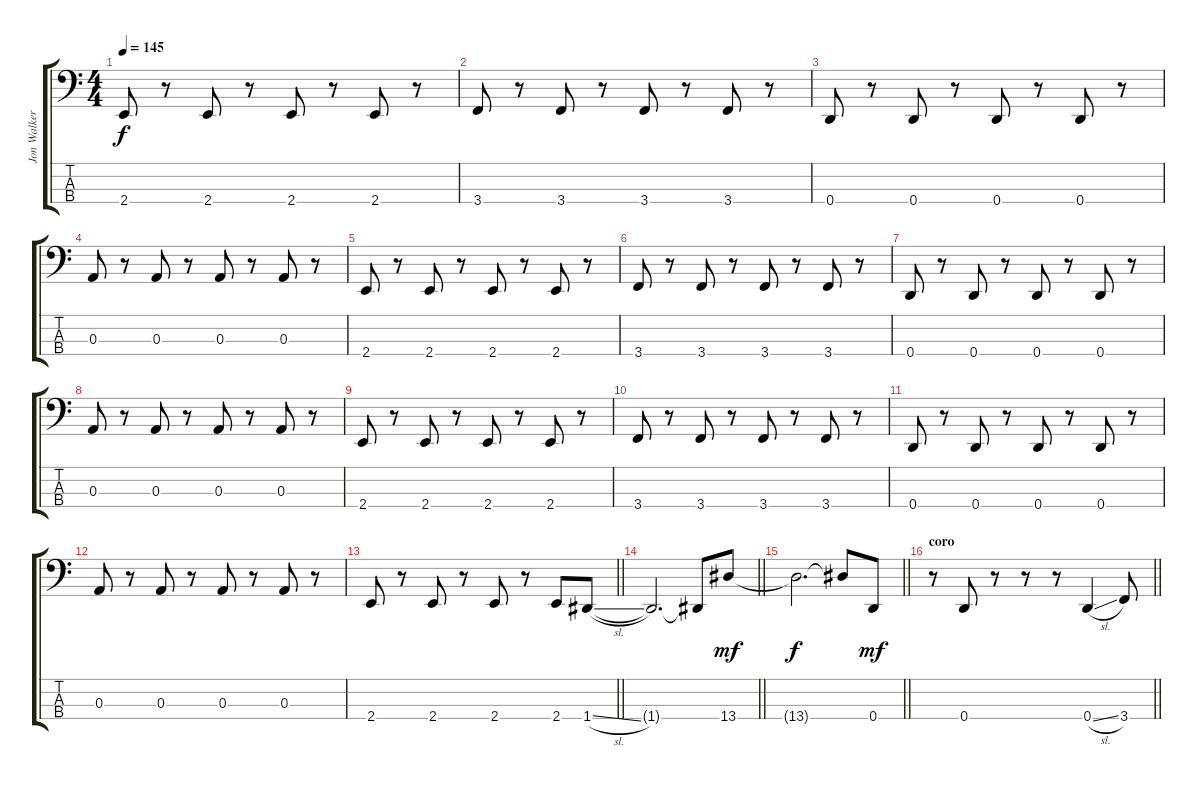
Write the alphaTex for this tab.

\track ("Jon Walker" "Jon Walker") {instrument electricbasspick}
\staff {score tabs}
\tuning (G2 D2 A1 D1) {hide}
\ts (4 4)
\tempo 145
\clef f4
\ks c
2.4.8{dy f} r.8 2.4.8 r.8 2.4.8 r.8 2.4.8 r.8 |
3.4.8 r.8 3.4.8 r.8 3.4.8 r.8 3.4.8 r.8 |
0.4.8 r.8 0.4.8 r.8 0.4.8 r.8 0.4.8 r.8 |
0.3.8 r.8 0.3.8 r.8 0.3.8 r.8 0.3.8 r.8 |
2.4.8 r.8 2.4.8 r.8 2.4.8 r.8 2.4.8 r.8 |
3.4.8 r.8 3.4.8 r.8 3.4.8 r.8 3.4.8 r.8 |
0.4.8 r.8 0.4.8 r.8 0.4.8 r.8 0.4.8 r.8 |
0.3.8 r.8 0.3.8 r.8 0.3.8 r.8 0.3.8 r.8 |
2.4.8 r.8 2.4.8 r.8 2.4.8 r.8 2.4.8 r.8 |
3.4.8 r.8 3.4.8 r.8 3.4.8 r.8 3.4.8 r.8 |
0.4.8 r.8 0.4.8 r.8 0.4.8 r.8 0.4.8 r.8 |
0.3.8 r.8 0.3.8 r.8 0.3.8 r.8 0.3.8 r.8 |
\barLineRight lightlight
2.4.8 r.8 2.4.8 r.8 2.4.8 r.8 2.4.8 1.4{sl}.8 |
\barLineRight lightlight
1.4{t}.2{d} 1.4{t}.8 13.4.8{dy mf} |
\barLineRight lightlight
13.4{t}.2{d dy f} 13.4{t}.8 0.4.8{dy mf} |
\section ("" "coro")
\barLineRight lightlight
r.8 0.4.8 r.8 r.8 r.8 0.4{sl}.4 3.4.8
